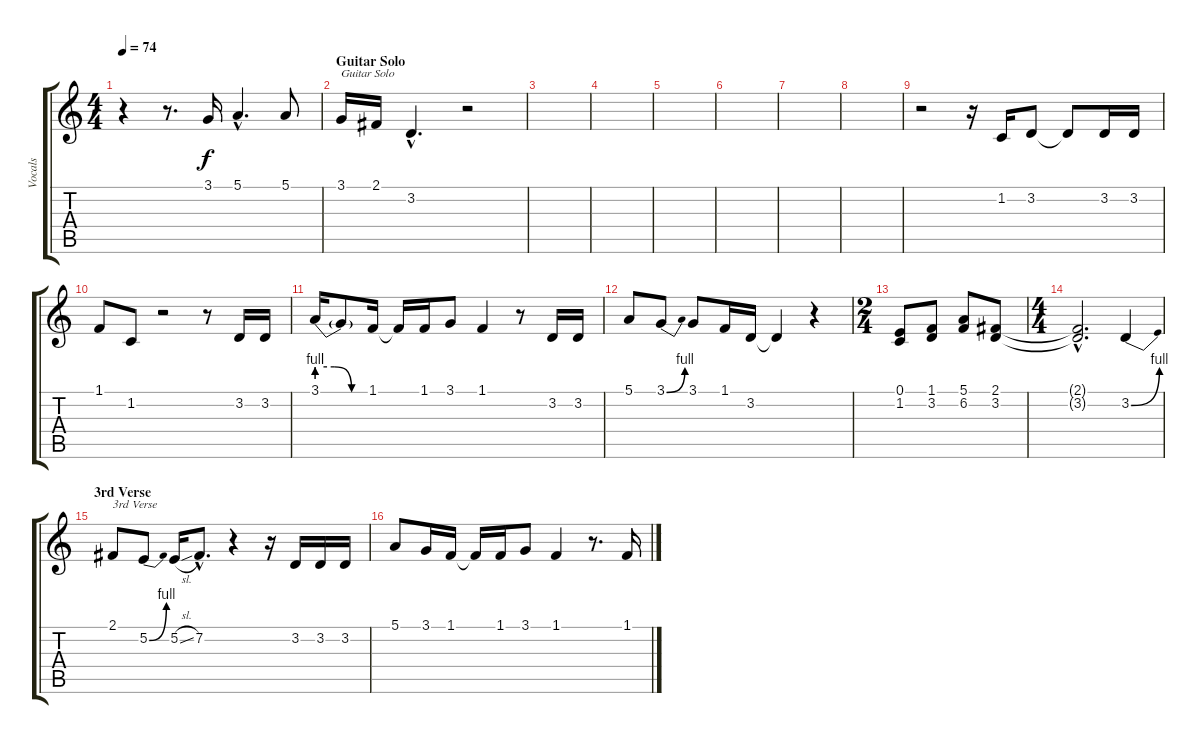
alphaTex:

\track ("Vocals" "Vocals") {instrument tenorsax}
\staff {score tabs}
\tuning (E4 B3 G3 D3 A2 E2) {hide}
\ts (4 4)
\tempo 74
\clef g2
\ks c
r.4{dy f} r.8{d} 3.1.16 5.1{hac}.4{d} 5.1.8 |
\section ("" "Guitar Solo")
3.1.16{txt "Guitar Solo"} 2.1.16 3.2{hac}.4{d} r.2 |
|
|
|
|
|
|
r.2 r.16 1.2.16 3.2.8 3.2{t}.8 3.2.16 3.2.16 |
1.1.8 1.2.8 r.2 r.8 3.2.16 3.2.16 |
3.1{be (custom 0 4 20 4 40 0 60 0)}.16 3.1{t}.8 1.1.16 1.1{t}.16 1.1.16 3.1.8 1.1.4 r.8 3.2.16 3.2.16 |
5.1.8 3.1{be (bend 0 0 60 4)}.8 3.1.8 1.1.16 3.2.16 3.2{t}.4 r.4 |
\ts (2 4)
(0.1 1.2).8 (1.1 3.2).8 (5.1 6.2).8 (2.1 3.2).8 |
\ts (4 4)
(2.1{hac t} 3.2{hac t}).2{d} 3.2{be (bend 0 0 60 4)}.4 |
\section ("" "3rd Verse")
2.1.8{txt "3rd Verse"} 5.2{be (bend 0 0 60 4)}.8 5.2{sl}.16 7.2{hac}.8{d} r.4 r.16 3.2.16 3.2.16 3.2.16 |
5.1.8 3.1.16 1.1.16 1.1{t}.16 1.1.16 3.1.8 1.1.4 r.8{d} 1.1.16
